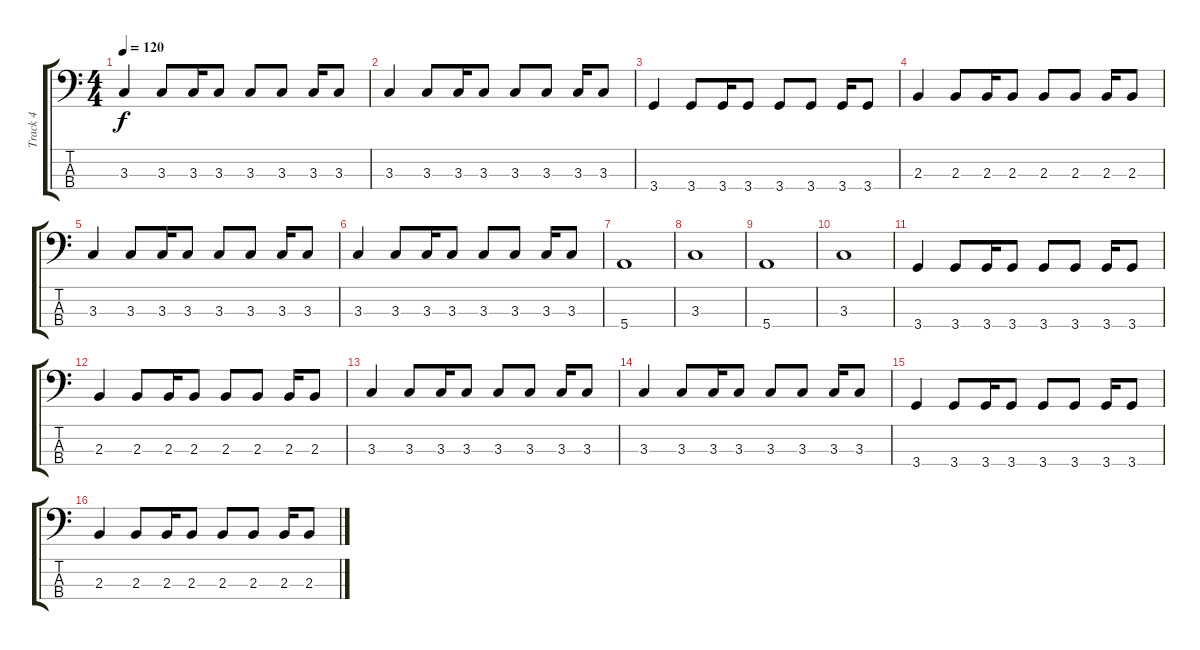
\track ("Track 4" "Track 4") {instrument electricbassfinger}
\staff {score tabs}
\tuning (G2 D2 A1 E1) {hide}
\ts (4 4)
\tempo 120
\clef f4
\ks c
3.3.4{dy f} 3.3.8 3.3.16 3.3.8 3.3.8 3.3.8 3.3.16 3.3.8 |
3.3.4 3.3.8 3.3.16 3.3.8 3.3.8 3.3.8 3.3.16 3.3.8 |
3.4.4 3.4.8 3.4.16 3.4.8 3.4.8 3.4.8 3.4.16 3.4.8 |
2.3.4 2.3.8 2.3.16 2.3.8 2.3.8 2.3.8 2.3.16 2.3.8 |
3.3.4 3.3.8 3.3.16 3.3.8 3.3.8 3.3.8 3.3.16 3.3.8 |
3.3.4 3.3.8 3.3.16 3.3.8 3.3.8 3.3.8 3.3.16 3.3.8 |
5.4.1 |
3.3.1 |
5.4.1 |
3.3.1 |
3.4.4 3.4.8 3.4.16 3.4.8 3.4.8 3.4.8 3.4.16 3.4.8 |
2.3.4 2.3.8 2.3.16 2.3.8 2.3.8 2.3.8 2.3.16 2.3.8 |
3.3.4 3.3.8 3.3.16 3.3.8 3.3.8 3.3.8 3.3.16 3.3.8 |
3.3.4 3.3.8 3.3.16 3.3.8 3.3.8 3.3.8 3.3.16 3.3.8 |
3.4.4 3.4.8 3.4.16 3.4.8 3.4.8 3.4.8 3.4.16 3.4.8 |
2.3.4 2.3.8 2.3.16 2.3.8 2.3.8 2.3.8 2.3.16 2.3.8
